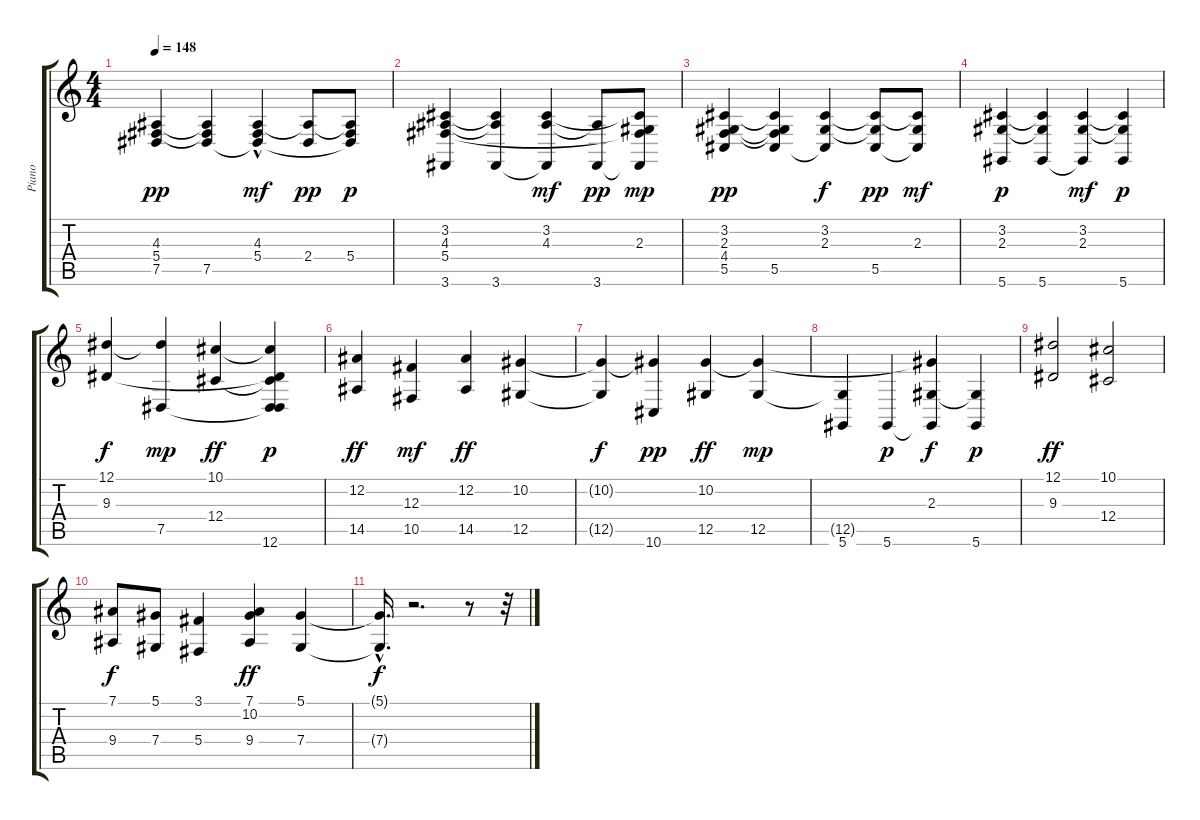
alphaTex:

\track ("Piano" "Piano") {instrument acousticgrandpiano}
\staff {score tabs}
\tuning (Eb4 Bb3 Gb3 Db3 Ab2 Eb2) {hide}
\ts (4 4)
\tempo 148
\clef g2
\ks c
(4.3 5.4 7.5).4{dy pp} (4.3{t} 5.4{t} 7.5).4 (4.3 5.4{hac} 7.5{t}).4{dy mf} (4.3{t} 2.4).8{dy pp} (4.3{t} 5.4 7.5{t}).8{dy p} |
(3.2 4.3 5.4 3.6).4 (3.2{t} 4.3{t} 3.6).4 (3.2 4.3 3.6{t}).4{dy mf} (4.3{t} 3.6).8{dy pp} (3.2{t} 2.3 5.4{t} 3.6{t}).8{dy mp} |
(3.2 2.3 4.4 5.5).4{dy pp} (3.2{t} 2.3{t} 4.4{t} 5.5).4 (3.2 2.3 5.5{t}).4{dy f} (3.2{t} 2.3{t} 5.5).8{dy pp} (3.2{t} 2.3 5.5{t}).8{dy mf} |
(3.2 2.3 5.6).4{dy p} (3.2{t} 2.3{t} 5.6).4 (3.2 2.3 5.6{t}).4{dy mf} (3.2{t} 2.3{t} 5.6).4{dy p} |
(12.1 9.3).4{dy f} (12.1{t} 7.5).4{dy mp} (10.1 12.4).4{dy ff} (10.1{t} 9.3{t} 12.4{t} 7.5{t} 12.6).4{dy p} |
(12.2 14.5).4{dy ff} (12.3 10.5).4{dy mf} (12.2 14.5).4{dy ff} (10.2 12.5).4 |
(10.2{t} 12.5{t}).4{dy f} (10.2{t} 10.6).4{dy pp} (10.2 12.5).4{dy ff} (10.2{t} 12.5).4{dy mp} |
(12.5{t} 5.6).4 5.6.4{dy p} (10.2{t} 2.3 5.6{t}).4{dy f} (2.3{t} 5.6).4{dy p} |
(12.1 9.3).2{dy ff} (10.1 12.4).2 |
(7.1 9.4).8{dy f} (5.1 7.4).8 (3.1 5.4).4 (7.1 10.2 9.4).4{dy ff} (5.1 7.4).4 |
(5.1{hac t} 7.4{t}).16{d dy f} r.2{d} r.8 r.32
